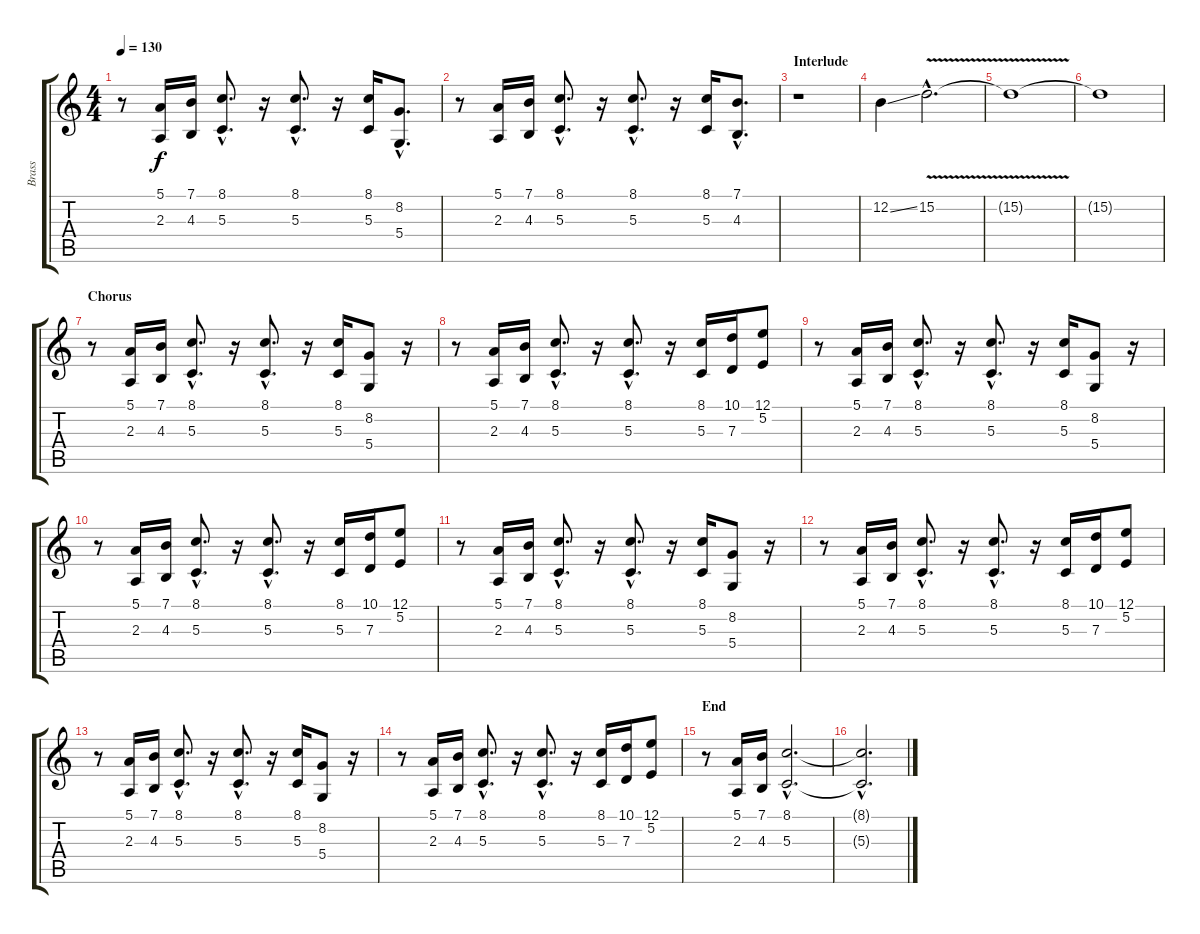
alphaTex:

\track ("Brass" "Brass") {instrument brasssection}
\staff {score tabs}
\tuning (E4 B3 G3 D3 A2 E2) {hide}
\ts (4 4)
\tempo 130
\clef g2
\ks c
r.8{dy f} (5.1 2.3).16 (7.1 4.3).16 (8.1{hac} 5.3{hac}).8{d} r.16 (8.1{hac} 5.3{hac}).8{d} r.16 (8.1 5.3).16 (8.2{hac} 5.4{hac}).8{d} |
r.8 (5.1 2.3).16 (7.1 4.3).16 (8.1{hac} 5.3{hac}).8{d} r.16 (8.1{hac} 5.3{hac}).8{d} r.16 (8.1 5.3).16 (7.1{hac} 4.3{hac}).8{d} |
\section ("" "Interlude")
r.1 |
12.2{ss}.4 15.2{v hac}.2{d} |
15.2{t}.1 |
15.2{t}.1 |
\section ("" "Chorus")
r.8 (5.1 2.3).16 (7.1 4.3).16 (8.1{hac} 5.3{hac}).8{d} r.16 (8.1{hac} 5.3{hac}).8{d} r.16 (8.1 5.3).16 (8.2 5.4).8 r.16 |
r.8 (5.1 2.3).16 (7.1 4.3).16 (8.1{hac} 5.3{hac}).8{d} r.16 (8.1{hac} 5.3{hac}).8{d} r.16 (8.1 5.3).16 (10.1 7.3).16 (12.1 5.2).8 |
r.8 (5.1 2.3).16 (7.1 4.3).16 (8.1{hac} 5.3{hac}).8{d} r.16 (8.1{hac} 5.3{hac}).8{d} r.16 (8.1 5.3).16 (8.2 5.4).8 r.16 |
r.8 (5.1 2.3).16 (7.1 4.3).16 (8.1{hac} 5.3{hac}).8{d} r.16 (8.1{hac} 5.3{hac}).8{d} r.16 (8.1 5.3).16 (10.1 7.3).16 (12.1 5.2).8 |
r.8 (5.1 2.3).16 (7.1 4.3).16 (8.1{hac} 5.3{hac}).8{d} r.16 (8.1{hac} 5.3{hac}).8{d} r.16 (8.1 5.3).16 (8.2 5.4).8 r.16 |
r.8 (5.1 2.3).16 (7.1 4.3).16 (8.1{hac} 5.3{hac}).8{d} r.16 (8.1{hac} 5.3{hac}).8{d} r.16 (8.1 5.3).16 (10.1 7.3).16 (12.1 5.2).8 |
r.8 (5.1 2.3).16 (7.1 4.3).16 (8.1{hac} 5.3{hac}).8{d} r.16 (8.1{hac} 5.3{hac}).8{d} r.16 (8.1 5.3).16 (8.2 5.4).8 r.16 |
r.8 (5.1 2.3).16 (7.1 4.3).16 (8.1{hac} 5.3{hac}).8{d} r.16 (8.1{hac} 5.3{hac}).8{d} r.16 (8.1 5.3).16 (10.1 7.3).16 (12.1 5.2).8 |
\section ("" "End")
r.8 (5.1 2.3).16 (7.1 4.3).16 (8.1{hac} 5.3{hac}).2{d} |
(8.1{hac t} 5.3{hac t}).2{d}
